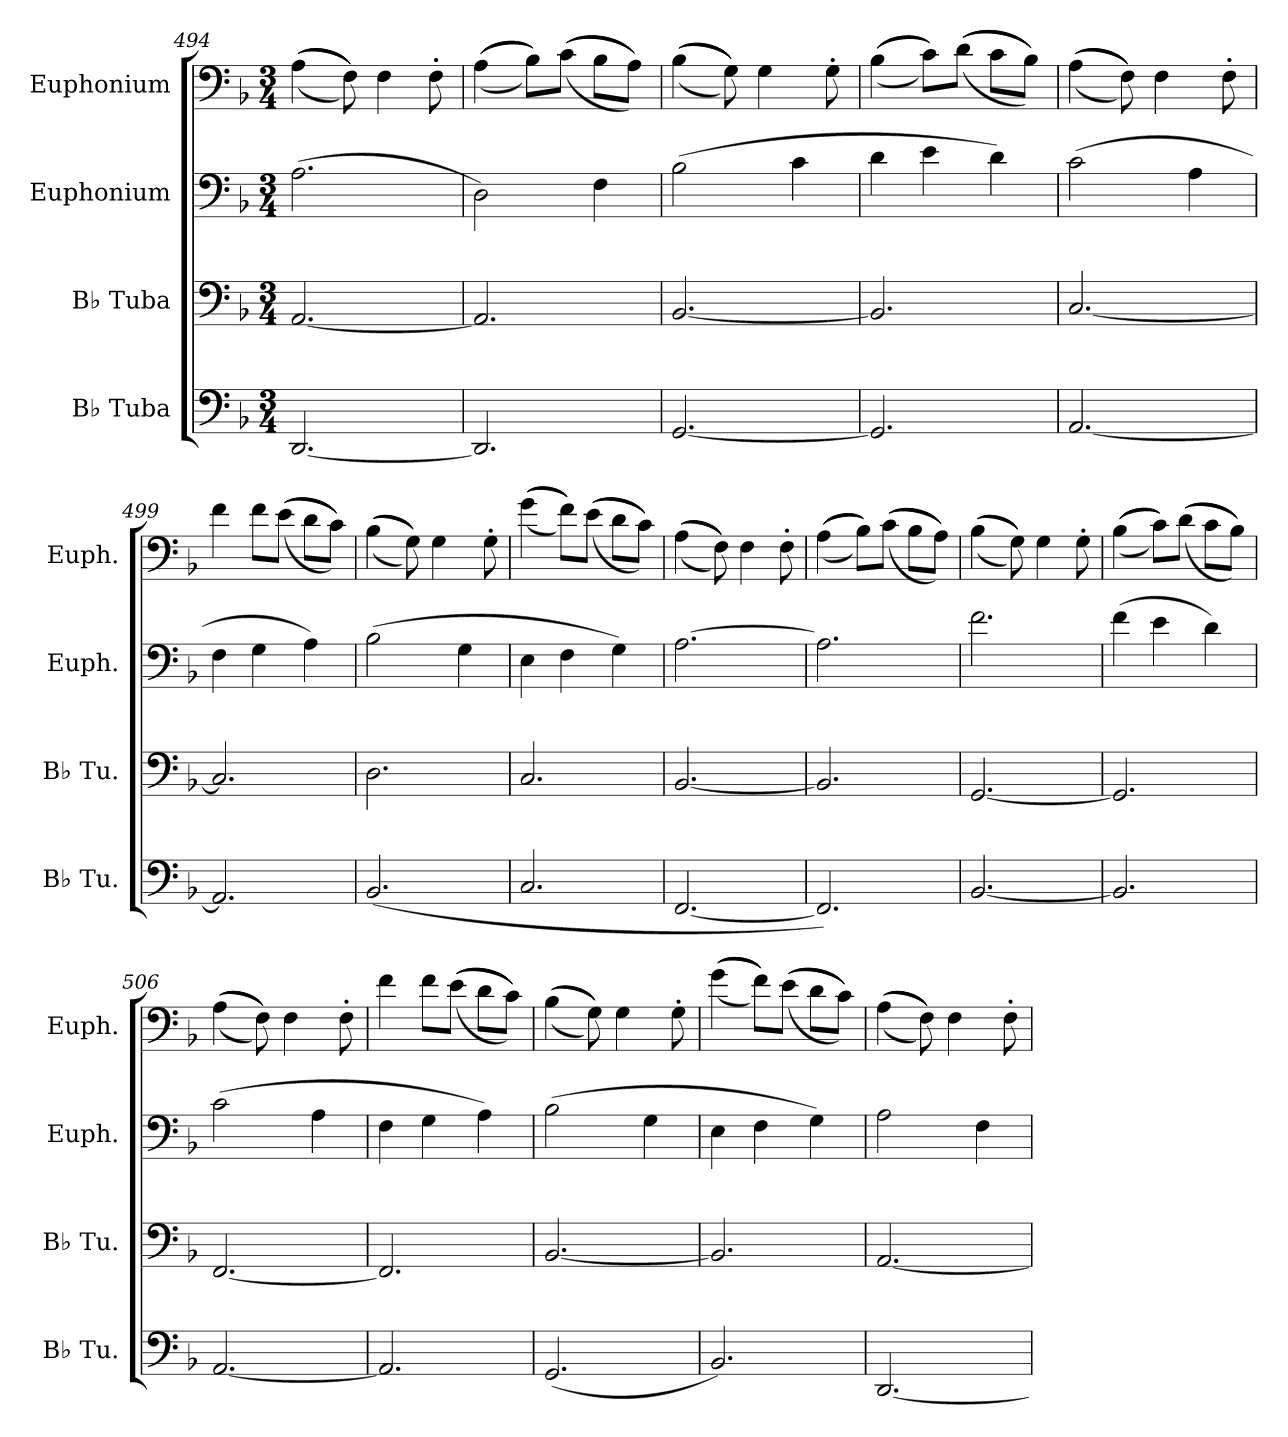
**kern	**kern	**kern	**kern
*part4	*part3	*part2	*part1
*staff4	*staff3	*staff2	*staff1
*I"B♭ Tuba	*I"B♭ Tuba	*I"Euphonium	*I"Euphonium
*I'B♭ Tu.	*I'B♭ Tu.	*I'Euph.	*I'Euph.
*clefF4	*clefF4	*clefF4	*clefF4
*k[b-]	*k[b-]	*k[b-]	*k[b-]
*M3/4	*M3/4	*M3/4	*M3/4
=494	=494	=494	=494
[2.DD/	[2.AA/	(2.A\	((((4A\
.	.	.	8F\))))
.	.	.	4F\
.	.	.	8F'\
!!LO:LB:g=z
=495	=495	=495	=495
2.DD/]	2.AA/]	2D\)	((((4A\
.	.	.	8B-\L))))
.	.	.	((((8c\J
.	.	4F\	8B-\L
.	.	.	8A\J))))
=496	=496	=496	=496
[2.GG/	[2.BB-/	(2B-\	((((4B-\
.	.	.	8G\))))
.	.	.	4G\
.	.	4c\	.
.	.	.	8G'\
=497	=497	=497	=497
2.GG/]	2.BB-/]	4d\	((((4B-\
.	.	4e\	8c\L))))
.	.	.	((((8d\J
.	.	4d\)	8c\L
.	.	.	8B-\J))))
=498	=498	=498	=498
[2.AA/	[2.C/	(2c\	((((4A\
.	.	.	8F\))))
.	.	.	4F\
.	.	4A\	.
.	.	.	8F'\
=499	=499	=499	=499
2.AA/]	2.C/]	4F\	4f\
.	.	4G\	8f\L
.	.	.	((((8e\J
.	.	4A\)	8d\L
.	.	.	8c\J))))
=500	=500	=500	=500
(2.BB-/	2.D\	(2B-\	((((4B-\
.	.	.	8G\))))
.	.	.	4G\
.	.	4G\	.
.	.	.	8G'\
!!LO:LB:g=z
=501	=501	=501	=501
2.C/	2.C/	4E\	((((4g\
.	.	4F\	8f\L))))
.	.	.	((((8e\J
.	.	4G\)	8d\L
.	.	.	8c\J))))
=502	=502	=502	=502
[2.FF/	[2.BB-/	[2.A\	((((4A\
.	.	.	8F\))))
.	.	.	4F\
.	.	.	8F'\
=503	=503	=503	=503
2.FF/])	2.BB-/]	2.A\]	((((4A\
.	.	.	8B-\L))))
.	.	.	((((8c\J
.	.	.	8B-\L
.	.	.	8A\J))))
=504	=504	=504	=504
[2.BB-/	[2.GG/	2.f\	((((4B-\
.	.	.	8G\))))
.	.	.	4G\
.	.	.	8G'\
=505	=505	=505	=505
2.BB-/]	2.GG/]	(4f\	((((4B-\
.	.	4e\	8c\L))))
.	.	.	((((8d\J
.	.	4d\)	8c\L
.	.	.	8B-\J))))
=506	=506	=506	=506
[2.AA/	[2.FF/	(2c\	((((4A\
.	.	.	8F\))))
.	.	.	4F\
.	.	4A\	.
.	.	.	8F'\
!!LO:PB:g=z
=507	=507	=507	=507
2.AA/]	2.FF/]	4F\	4f\
.	.	4G\	8f\L
.	.	.	((((8e\J
.	.	4A\)	8d\L
.	.	.	8c\J))))
=508	=508	=508	=508
(2.GG/	[2.BB-/	(2B-\	((((4B-\
.	.	.	8G\))))
.	.	.	4G\
.	.	4G\	.
.	.	.	8G'\
=509	=509	=509	=509
2.BB-/)	2.BB-/]	4E\	((((4g\
.	.	4F\	8f\L))))
.	.	.	((((8e\J
.	.	4G\)	8d\L
.	.	.	8c\J))))
=510	=510	=510	=510
[2.DD/	[2.AA/	2A\	((((4A\
.	.	.	8F\))))
.	.	.	4F\
.	.	4F\	.
.	.	.	8F'\
=	=	=	=
*-	*-	*-	*-
